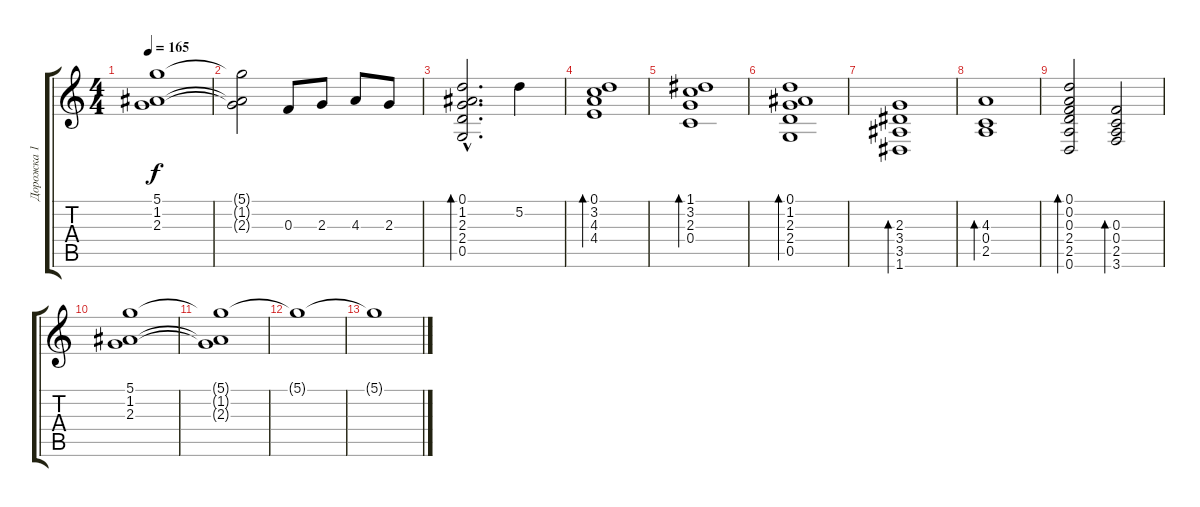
\track ("Дорожка 1" "Дорожка 1") {instrument acousticguitarnylon}
\staff {score tabs}
\tuning (D4 A3 F3 C3 G2 D2) {hide}
\ts (4 4)
\tempo 165
\clef g2
\ks c
(5.1 1.2 2.3).1{dy f} |
(5.1{t} 1.2{t} 2.3{t}).2 0.3.8 2.3.8 4.3.8 2.3.8 |
(0.1{hac} 1.2{hac} 2.3{hac} 2.4{hac} 0.5{hac}).2{d bd 60} 5.2.4 |
(0.1 3.2 4.3 4.4).1{bd 60} |
(1.1 3.2 2.3 0.4).1{bd 60} |
(0.1 1.2 2.3 2.4 0.5).1{bd 60} |
(2.3 3.4 3.5 1.6).1{bd 60} |
(4.3 0.4 2.5).1{bd 60} |
(0.1 0.2 0.3 2.4 2.5 0.6).2{bd 60} (0.3 0.4 2.5 3.6).2{bd 60} |
(5.1 1.2 2.3).1 |
(5.1{t} 1.2{t} 2.3{t}).1 |
5.1{t}.1 |
5.1{t}.1
